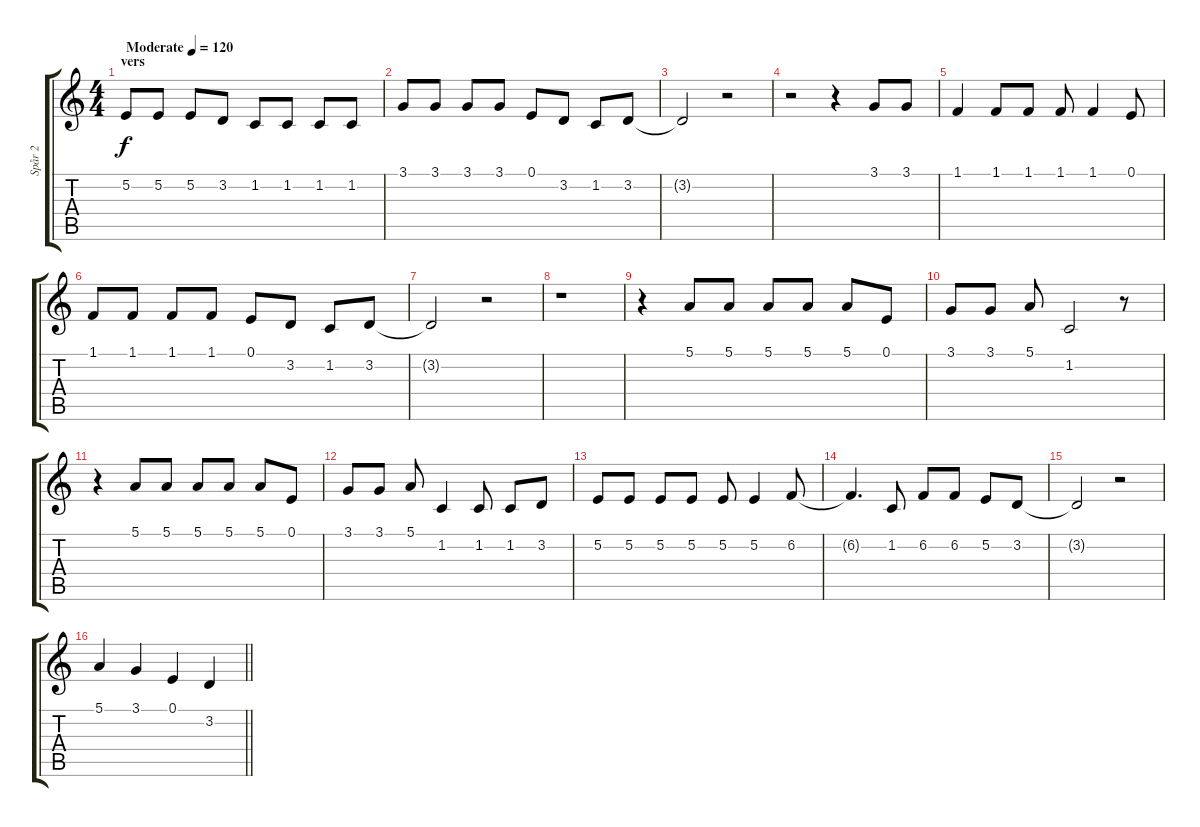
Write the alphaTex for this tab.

\track ("Spår 2" "Spår 2") {instrument lead6voice}
\staff {score tabs}
\tuning (E4 B3 G3 D3 A2 E2) {hide}
\ts (4 4)
\section ("" "vers")
\tempo (120 "Moderate")
\clef g2
\ks c
5.2.8{dy f instrument lead6voice} 5.2.8 5.2.8 3.2.8 1.2.8 1.2.8 1.2.8 1.2.8 |
3.1.8 3.1.8 3.1.8 3.1.8 0.1.8 3.2.8 1.2.8 3.2.8 |
3.2{t}.2 r.2 |
r.2 r.4 3.1.8 3.1.8 |
1.1.4 1.1.8 1.1.8 1.1.8 1.1.4 0.1.8 |
1.1.8 1.1.8 1.1.8 1.1.8 0.1.8 3.2.8 1.2.8 3.2.8 |
3.2{t}.2 r.2 |
r.1 |
r.4 5.1.8 5.1.8 5.1.8 5.1.8 5.1.8 0.1.8 |
3.1.8 3.1.8 5.1.8 1.2.2 r.8 |
r.4 5.1.8 5.1.8 5.1.8 5.1.8 5.1.8 0.1.8 |
3.1.8 3.1.8 5.1.8 1.2.4 1.2.8 1.2.8 3.2.8 |
5.2.8 5.2.8 5.2.8 5.2.8 5.2.8 5.2.4 6.2.8 |
6.2{t}.4{d} 1.2.8 6.2.8 6.2.8 5.2.8 3.2.8 |
3.2{t}.2 r.2 |
\barLineRight lightlight
5.1.4 3.1.4 0.1.4 3.2.4
